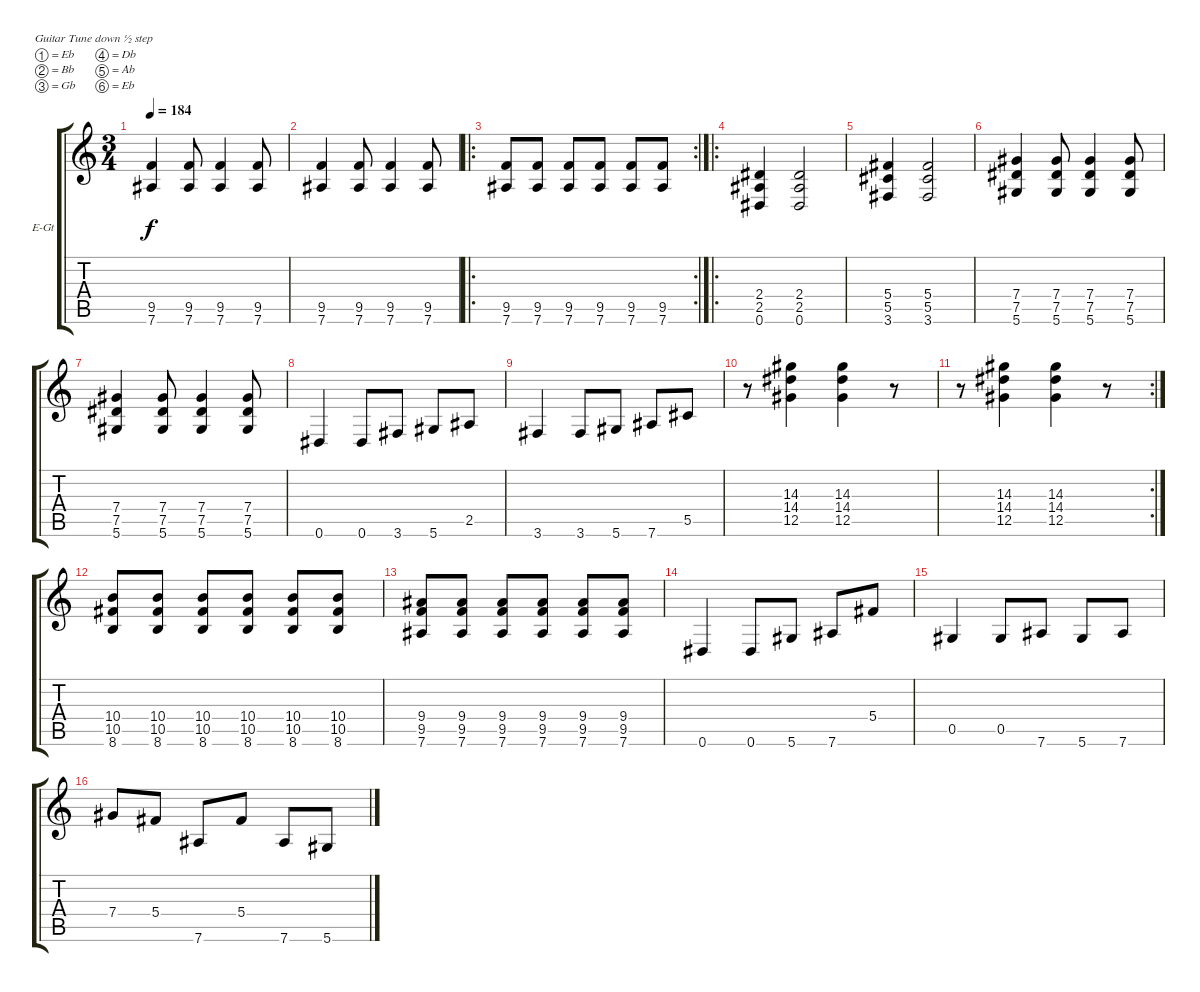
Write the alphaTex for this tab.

\bracketExtendMode groupsimilarinstruments
\firstSystemTrackNameOrientation horizontal
\otherSystemsTrackNameOrientation horizontal
\track ("Guitar" "E-Gt") {instrument distortionguitar}
\staff {score tabs}
\tuning (Eb4 Bb3 Gb3 Db3 Ab2 Eb2)
\ts (3 4)
\tempo 184
\clef g2
\ks c
(9.5 7.6).4{dy f} (9.5 7.6).8 (9.5 7.6).4 (9.5 7.6).8 |
(9.5 7.6).4 (9.5 7.6).8 (9.5 7.6).4 (9.5 7.6).8 |
\ro
\rc 2
(9.5 7.6).8 (9.5 7.6).8 (9.5 7.6).8 (9.5 7.6).8 (9.5 7.6).8 (9.5 7.6).8 |
\ro
(2.4 2.5 0.6).4 (2.4 2.5 0.6).2 |
(5.4 5.5 3.6).4 (5.4 5.5 3.6).2 |
(7.4 7.5 5.6).4 (7.4 7.5 5.6).8 (7.4 7.5 5.6).4 (7.4 7.5 5.6).8 |
(7.4 7.5 5.6).4 (7.4 7.5 5.6).8 (7.4 7.5 5.6).4 (7.4 7.5 5.6).8 |
0.6.4 0.6.8 3.6.8 5.6.8 2.5.8 |
3.6.4 3.6.8 5.6.8 7.6.8 5.5.8 |
r.8 (14.3 14.4 12.5).4 (14.3 14.4 12.5).4 r.8 |
\rc 2
r.8 (14.3 14.4 12.5).4 (14.3 14.4 12.5).4 r.8 |
(10.4 10.5 8.6).8 (10.4 10.5 8.6).8 (10.4 10.5 8.6).8 (10.4 10.5 8.6).8 (10.4 10.5 8.6).8 (10.4 10.5 8.6).8 |
(9.4 9.5 7.6).8 (9.4 9.5 7.6).8 (9.4 9.5 7.6).8 (9.4 9.5 7.6).8 (9.4 9.5 7.6).8 (9.4 9.5 7.6).8 |
0.6.4 0.6.8 5.6.8 7.6.8 5.4.8 |
0.5.4 0.5.8 7.6.8 5.6.8 7.6.8 |
7.4.8 5.4.8 7.6.8 5.4.8 7.6.8 5.6.8
